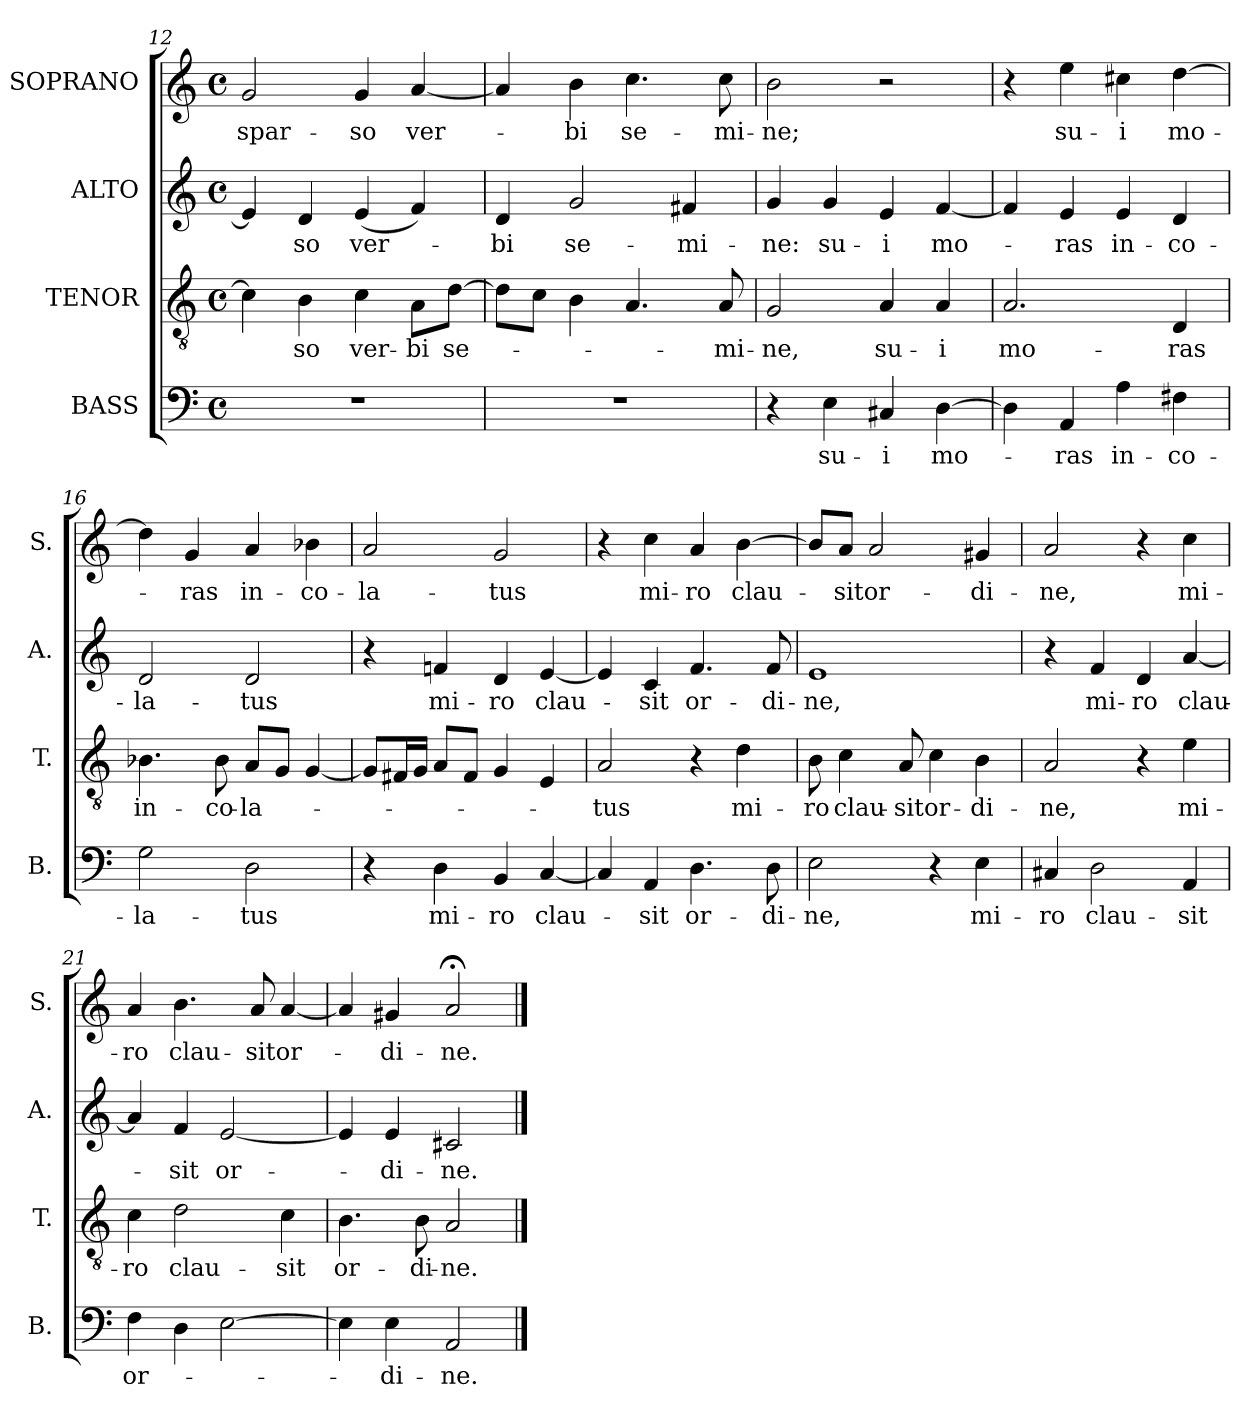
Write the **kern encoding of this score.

**kern	**text	**kern	**text	**kern	**text	**kern	**text
*part4	*part4	*part3	*part3	*part2	*part2	*part1	*part1
*staff4	*staff4	*staff3	*staff3	*staff2	*staff2	*staff1	*staff1
*I"BASS	*	*I"TENOR	*	*I"ALTO	*	*I"SOPRANO	*
*I'B.	*	*I'T.	*	*I'A.	*	*I'S.	*
*clefF4	*	*clefGv2	*	*clefG2	*	*clefG2	*
*	*	*ITrd7c12	*	*	*	*	*
*k[]	*	*k[]	*	*k[]	*	*k[]	*
*C:	*	*C:	*	*C:	*	*C:	*
*M4/4	*	*M4/4	*	*M4/4	*	*M4/4	*
*met(c)	*	*met(c)	*	*met(c)	*	*met(c)	*
=12	=12	=12	=12	=12	=12	=12	=12
!	!	!	!	!	!	!	!LO:LY:b
1r	.	4C\]	.	4e/]	.	2g/	spar-
!	!	!	!LO:LY:b	!	!LO:LY:b	!	!
.	.	4BB\	-so	4d/	-so	.	.
!	!	!	!LO:LY:b	!	!LO:LY:b	!	!LO:LY:b
.	.	4C\	ver-	(<4e/	ver-	4g/	-so
!	!	!	!LO:LY:b	!	!	!	!LO:LY:b
.	.	8AA\L	-bi	4f/)	.	[<4a/	ver-
!	!	!	!LO:LY:b	!	!	!	!
.	.	[>8D\J	se-	.	.	.	.
=13	=13	=13	=13	=13	=13	=13	=13
!	!	!	!	!	!LO:LY:b	!	!
1r	.	8D\L]	.	4d/	-bi	4a/]	.
.	.	8C\J	.	.	.	.	.
!	!	!	!	!	!LO:LY:b	!	!LO:LY:b
.	.	4BB\	.	2g/	se-	4b\	-bi
!	!	!	!	!	!	!	!LO:LY:b
.	.	4.AA/	.	.	.	4.cc\	se-
!	!	!	!	!	!LO:LY:b	!	!
.	.	.	.	4f#X/	-mi-	.	.
!	!	!	!LO:LY:b	!	!	!	!LO:LY:b
.	.	8AA/	-mi-	.	.	8cc\	-mi-
!!LO:PB:g=z
=14	=14	=14	=14	=14	=14	=14	=14
!	!	!	!LO:LY:b	!	!LO:LY:b	!	!LO:LY:b
4r	.	2GG/	-ne,	4g/	-ne:	2b\	-ne;
!	!LO:LY:b	!	!	!	!LO:LY:b	!	!
4E\	su-	.	.	4g/	su-	.	.
!	!LO:LY:b	!	!LO:LY:b	!	!LO:LY:b	!	!
4C#X/	-i	4AA/	su-	4e/	-i	2r	.
!	!LO:LY:b	!	!LO:LY:b	!	!LO:LY:b	!	!
[>4D\	mo-	4AA/	-i	[<4f/	mo-	.	.
=15	=15	=15	=15	=15	=15	=15	=15
!	!	!	!LO:LY:b	!	!	!	!
4D\]	.	2.AA/	mo-	4f/]	.	4r	.
!	!LO:LY:b	!	!	!	!LO:LY:b	!	!LO:LY:b
4AA/	-ras	.	.	4e/	-ras	4ee\	su-
!	!LO:LY:b	!	!	!	!LO:LY:b	!	!LO:LY:b
4A\	in-	.	.	4e/	in-	4cc#X\	-i
!	!LO:LY:b	!	!LO:LY:b	!	!LO:LY:b	!	!LO:LY:b
4F#X\	-co-	4DD/	-ras	4d/	-co-	[>4dd\	mo-
=16	=16	=16	=16	=16	=16	=16	=16
!	!LO:LY:b	!	!LO:LY:b	!	!LO:LY:b	!	!
2G\	-la-	4.BB-X\	in-	2d/	-la-	4dd\]	.
!	!	!	!	!	!	!	!LO:LY:b
.	.	.	.	.	.	4g/	-ras
!	!	!	!LO:LY:b	!	!	!	!
.	.	8BB-\	-co-	.	.	.	.
!	!LO:LY:b	!	!LO:LY:b	!	!LO:LY:b	!	!LO:LY:b
2D\	-tus	8AA/L	-la-	2d/	-tus	4a/	in-
.	.	8GG/J	.	.	.	.	.
!	!	!	!	!	!	!	!LO:LY:b
.	.	[<4GG/	.	.	.	4b-X\	-co-
=17	=17	=17	=17	=17	=17	=17	=17
!	!	!	!	!	!	!	!LO:LY:b
4r	.	8GG/L]	.	4r	.	2a/	-la-
.	.	16FF#X/L	.	.	.	.	.
.	.	16GG/JJ	.	.	.	.	.
!	!LO:LY:b	!	!	!	!LO:LY:b	!	!
4D\	mi-	8AA/L	.	4fn/	mi-	.	.
.	.	8FF#/J	.	.	.	.	.
!	!LO:LY:b	!	!	!	!LO:LY:b	!	!LO:LY:b
4BB/	-ro	4GG/	.	4d/	-ro	2g/	-tus
!	!LO:LY:b	!	!	!	!LO:LY:b	!	!
[<4C/	clau-	4EE/	.	[<4e/	clau-	.	.
!!LO:LB:g=z
=18	=18	=18	=18	=18	=18	=18	=18
!	!	!	!LO:LY:b	!	!	!	!
4C/]	.	2AA/	-tus	4e/]	.	4r	.
!	!LO:LY:b	!	!	!	!LO:LY:b	!	!LO:LY:b
4AA/	-sit	.	.	4c/	-sit	4cc\	mi-
!	!LO:LY:b	!	!	!	!LO:LY:b	!	!LO:LY:b
4.D\	or-	4r	.	4.f/	or-	4a/	-ro
!	!	!	!LO:LY:b	!	!	!	!LO:LY:b
.	.	4D\	mi-	.	.	[>4b\	clau-
!	!LO:LY:b	!	!	!	!LO:LY:b	!	!
8D\	-di-	.	.	8f/	-di-	.	.
=19	=19	=19	=19	=19	=19	=19	=19
!	!LO:LY:b	!	!LO:LY:b	!	!LO:LY:b	!	!
2E\	-ne,	8BB\	-ro	1e	-ne,	8b/L]	.
!	!	!	!LO:LY:b	!	!	!	!LO:LY:b
.	.	4C\	clau-	.	.	8a/J	-sit
!	!	!	!	!	!	!	!LO:LY:b
.	.	.	.	.	.	2a/	or-
!	!	!	!LO:LY:b	!	!	!	!
.	.	8AA/	-sit	.	.	.	.
!	!	!	!LO:LY:b	!	!	!	!
4r	.	4C\	or-	.	.	.	.
!	!LO:LY:b	!	!LO:LY:b	!	!	!	!LO:LY:b
4E\	mi-	4BB\	-di-	.	.	4g#X/	-di-
=20	=20	=20	=20	=20	=20	=20	=20
!	!LO:LY:b	!	!LO:LY:b	!	!	!	!LO:LY:b
4C#X/	-ro	2AA/	-ne,	4r	.	2a/	-ne,
!	!LO:LY:b	!	!	!	!LO:LY:b	!	!
2D\	clau-	.	.	4f/	mi-	.	.
!	!	!	!	!	!LO:LY:b	!	!
.	.	4r	.	4d/	-ro	4r	.
!	!LO:LY:b	!	!LO:LY:b	!	!LO:LY:b	!	!LO:LY:b
4AA/	-sit	4E\	mi-	[<4a/	clau-	4cc\	mi-
=21	=21	=21	=21	=21	=21	=21	=21
!	!LO:LY:b	!	!LO:LY:b	!	!	!	!LO:LY:b
4F\	or-	4C\	-ro	4a/]	.	4a/	-ro
!	!	!	!LO:LY:b	!	!LO:LY:b	!	!LO:LY:b
4D\	.	2D\	clau-	4f/	-sit	4.b\	clau-
!	!	!	!	!	!LO:LY:b	!	!
[>2E\	.	.	.	[<2e/	or-	.	.
!	!	!	!	!	!	!	!LO:LY:b
.	.	.	.	.	.	8a/	-sit
!	!	!	!LO:LY:b	!	!	!	!LO:LY:b
.	.	4C\	-sit	.	.	[<4a/	or-
=22	=22	=22	=22	=22	=22	=22	=22
!	!	!	!LO:LY:b	!	!	!	!
4E\]	.	4.BB\	or-	4e/]	.	4a/]	.
!	!LO:LY:b	!	!	!	!LO:LY:b	!	!LO:LY:b
4E\	-di-	.	.	4e/	-di-	4g#X/	-di-
!	!	!	!LO:LY:b	!	!	!	!
.	.	8BB\	-di-	.	.	.	.
!	!LO:LY:b	!	!LO:LY:b	!	!LO:LY:b	!	!LO:LY:b
2AA/	-ne.	2AA/	-ne.	2c#X/	-ne.	2a;</	-ne.
==	==	==	==	==	==	==	==
*-	*-	*-	*-	*-	*-	*-	*-
